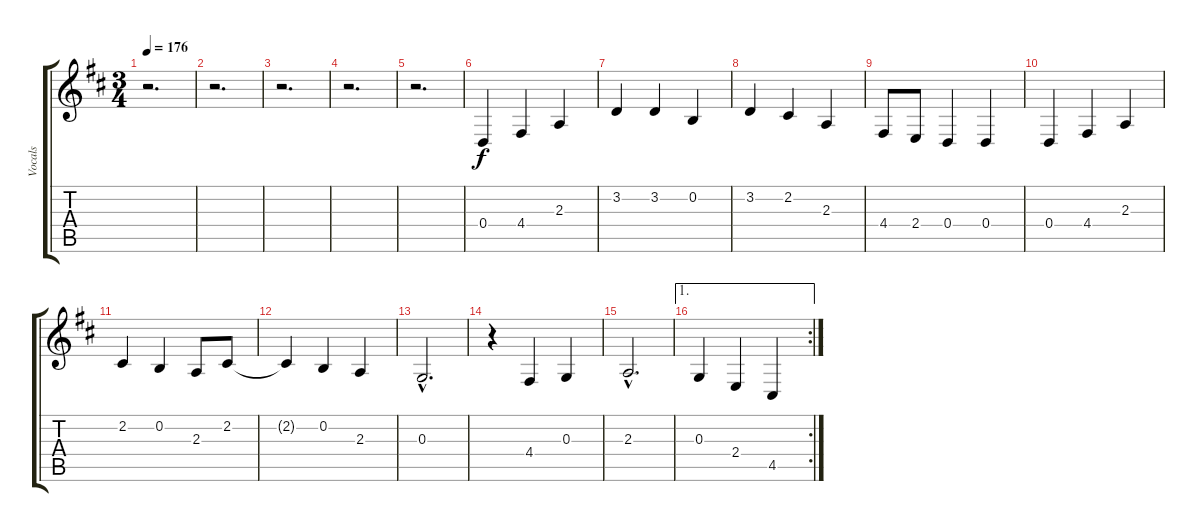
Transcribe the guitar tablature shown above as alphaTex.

\track ("Vocals" "Vocals") {instrument acousticgrandpiano}
\staff {score tabs}
\tuning (E4 B3 G3 D3 A2 E2) {hide}
\ts (3 4)
\tempo 176
\clef g2
\ks d
r.2{d dy f} |
r.2{d} |
r.2{d} |
r.2{d} |
r.2{d} |
0.4.4 4.4.4 2.3.4 |
3.2.4 3.2.4 0.2.4 |
3.2.4 2.2.4 2.3.4 |
4.4.8 2.4.8 0.4.4 0.4.4 |
0.4.4 4.4.4 2.3.4 |
2.2.4 0.2.4 2.3.8 2.2.8 |
2.2{t}.4 0.2.4 2.3.4 |
0.3{hac}.2{d} |
r.4 4.4.4 0.3.4 |
2.3{hac}.2{d} |
\ae 1
\rc 2
0.3.4 2.4.4 4.5.4
